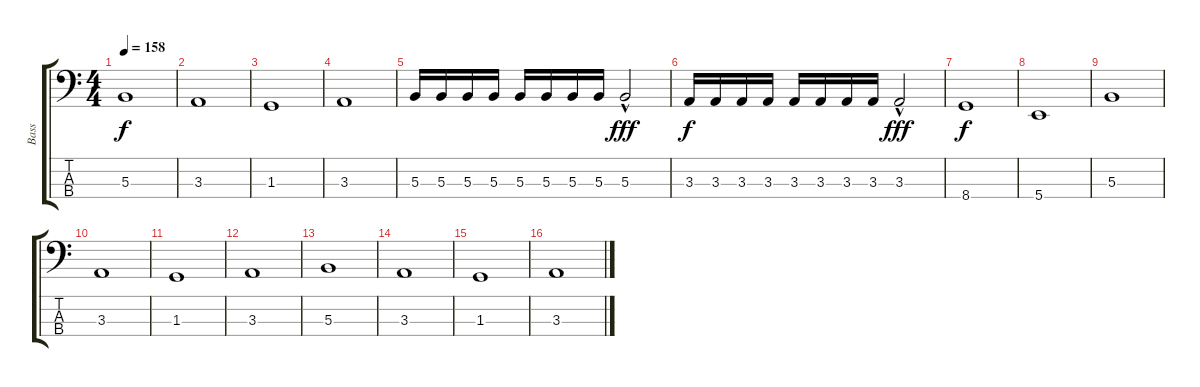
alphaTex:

\track ("Bass" "Bass") {instrument electricbassfinger}
\staff {score tabs}
\tuning (E2 B1 Gb1 B0) {hide}
\ts (4 4)
\tempo 158
\clef f4
\ks c
5.3.1{dy f} |
3.3.1 |
1.3.1 |
3.3.1 |
5.3.16 5.3.16 5.3.16 5.3.16 5.3.16 5.3.16 5.3.16 5.3.16 5.3{hac}.2{dy fff} |
3.3.16{dy f} 3.3.16 3.3.16 3.3.16 3.3.16 3.3.16 3.3.16 3.3.16 3.3{hac}.2{dy fff} |
8.4.1{dy f} |
5.4.1 |
5.3.1 |
3.3.1 |
1.3.1 |
3.3.1 |
5.3.1 |
3.3.1 |
1.3.1 |
3.3.1
